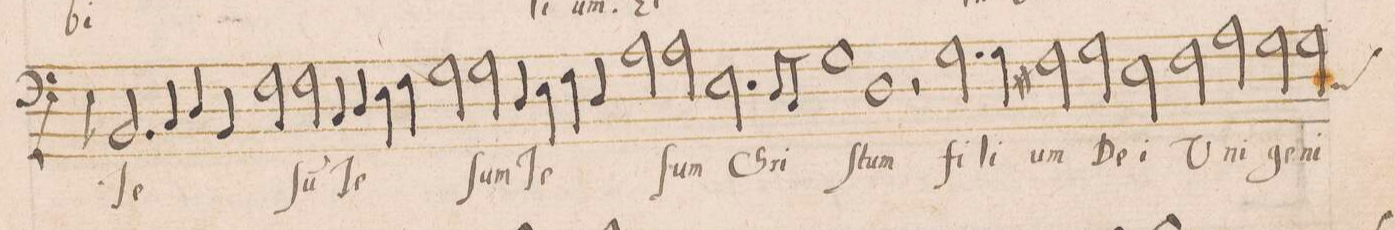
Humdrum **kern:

**kern	**text
*I"BASVS	*
*clefF4	*
*k[]	*
*met(C|)	*
*M2/1	*
2.BB-X/	Je-
4C/	.
4D/	.
4BB-/	.
=26-	=26-
2Fny\	.
2F\	-ſum
4C/	Je-
4D/	.
4E\	.
4F\	.
=27-	=27-
2G\	.
2G\	-ſum
4D/	Je-
4E\	.
4F\	.
4D/	.
=28-	=28-
2A\	.
2A\	-ſum
2.E\	Chri-
8D/L	.
8C/J	.
=29-	=29-
1G\	.
1D\	-ſtum
=30-	=30-
2r	.
2.G\	fi-
4G\	-li-
2F#X\	-um
=31-	=31-
2G\	De-
2E\	-i
2Fny\	U-
2A\	-ni-
=32-	=32-
2G\	-ge-
*custos:C	*
2G\	-ni-
*-	*-
